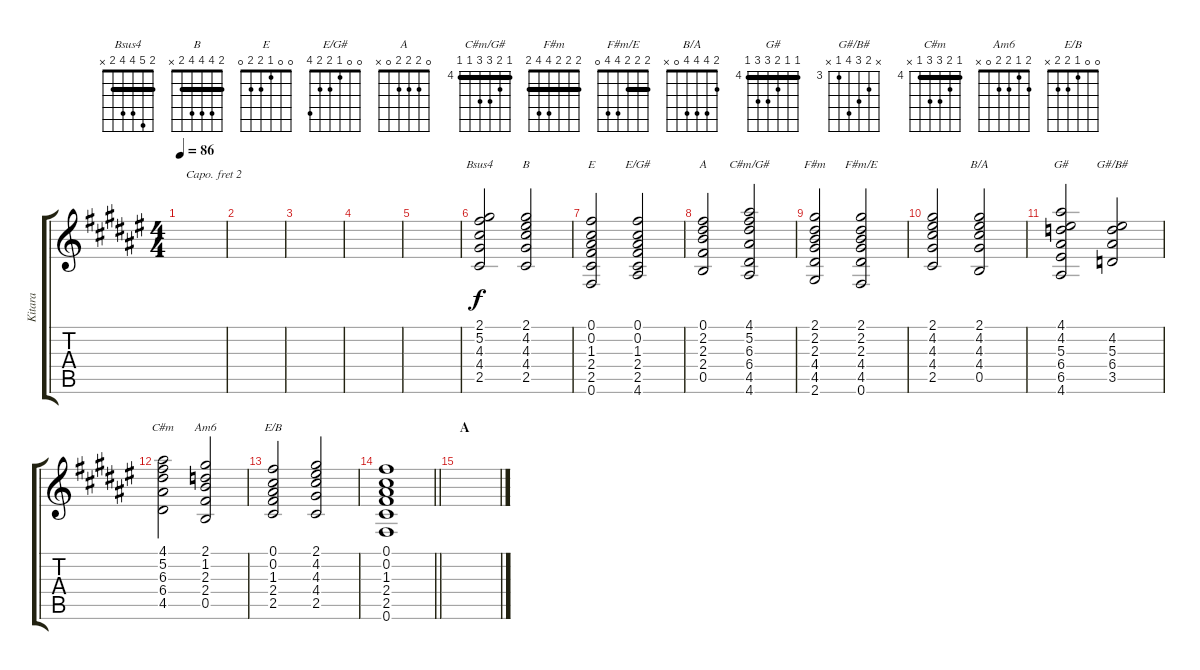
\track ("Kitara" "Kitara") {instrument distortionguitar}
\staff {score tabs}
\capo 2
\tuning (E4 B3 G3 D3 A2 E2) {hide}
\chord ("Bsus4" 2 5 4 4 2 x) {barre 2}
\chord ("B" 2 4 4 4 2 x) {barre 2}
\chord ("E" 0 0 1 2 2 0)
\chord ("E/G#" 0 0 1 2 2 4)
\chord ("A" 0 2 2 2 0 x)
\chord ("C#m/G#" 4 5 6 6 4 4) {firstfret 4 barre 4}
\chord ("F#m" 2 2 2 4 4 2) {barre 2}
\chord ("F#m/E" 2 2 2 4 4 0) {barre 2}
\chord ("B/A" 2 4 4 4 0 x)
\chord ("G#" 4 4 5 6 6 4) {firstfret 4 barre 4}
\chord ("G#/B#" x 4 5 6 3 x) {firstfret 3}
\chord ("C#m" 4 5 6 6 4 x) {firstfret 4 barre 4}
\chord ("Am6" 2 1 2 2 0 x)
\chord ("E/B" 0 0 1 2 2 x)
\ts (4 4)
\tempo 86
\clef g2
\ks f#
|
|
|
|
|
(2.1 5.2 4.3 4.4 2.5).2{ch "Bsus4"} (2.1 4.2 4.3 4.4 2.5).2{ch "B"} |
(0.1 0.2 1.3 2.4 2.5 0.6).2{ch "E"} (0.1 0.2 1.3 2.4 2.5 4.6).2{ch "E/G#"} |
(0.1 2.2 2.3 2.4 0.5).2{ch "A"} (4.1 5.2 6.3 6.4 4.5 4.6).2{ch "C#m/G#"} |
(2.1 2.2 2.3 4.4 4.5 2.6).2{ch "F#m"} (2.1 2.2 2.3 4.4 4.5 0.6).2{ch "F#m/E"} |
(2.1 4.2 4.3 4.4 2.5).2 (2.1 4.2 4.3 4.4 0.5).2{ch "B/A"} |
(4.1 4.2 5.3 6.4 6.5 4.6).2{ch "G#"} (4.2 5.3 6.4 3.5).2{ch "G#/B#"} |
(4.1 5.2 6.3 6.4 4.5).2{ch "C#m"} (2.1 1.2 2.3 2.4 0.5).2{ch "Am6"} |
(0.1 0.2 1.3 2.4 2.5).2{ch "E/B"} (2.1 4.2 4.3 4.4 2.5).2 |
\barLineRight lightlight
(0.1 0.2 1.3 2.4 2.5 0.6).1 |
\section ("" "A")
